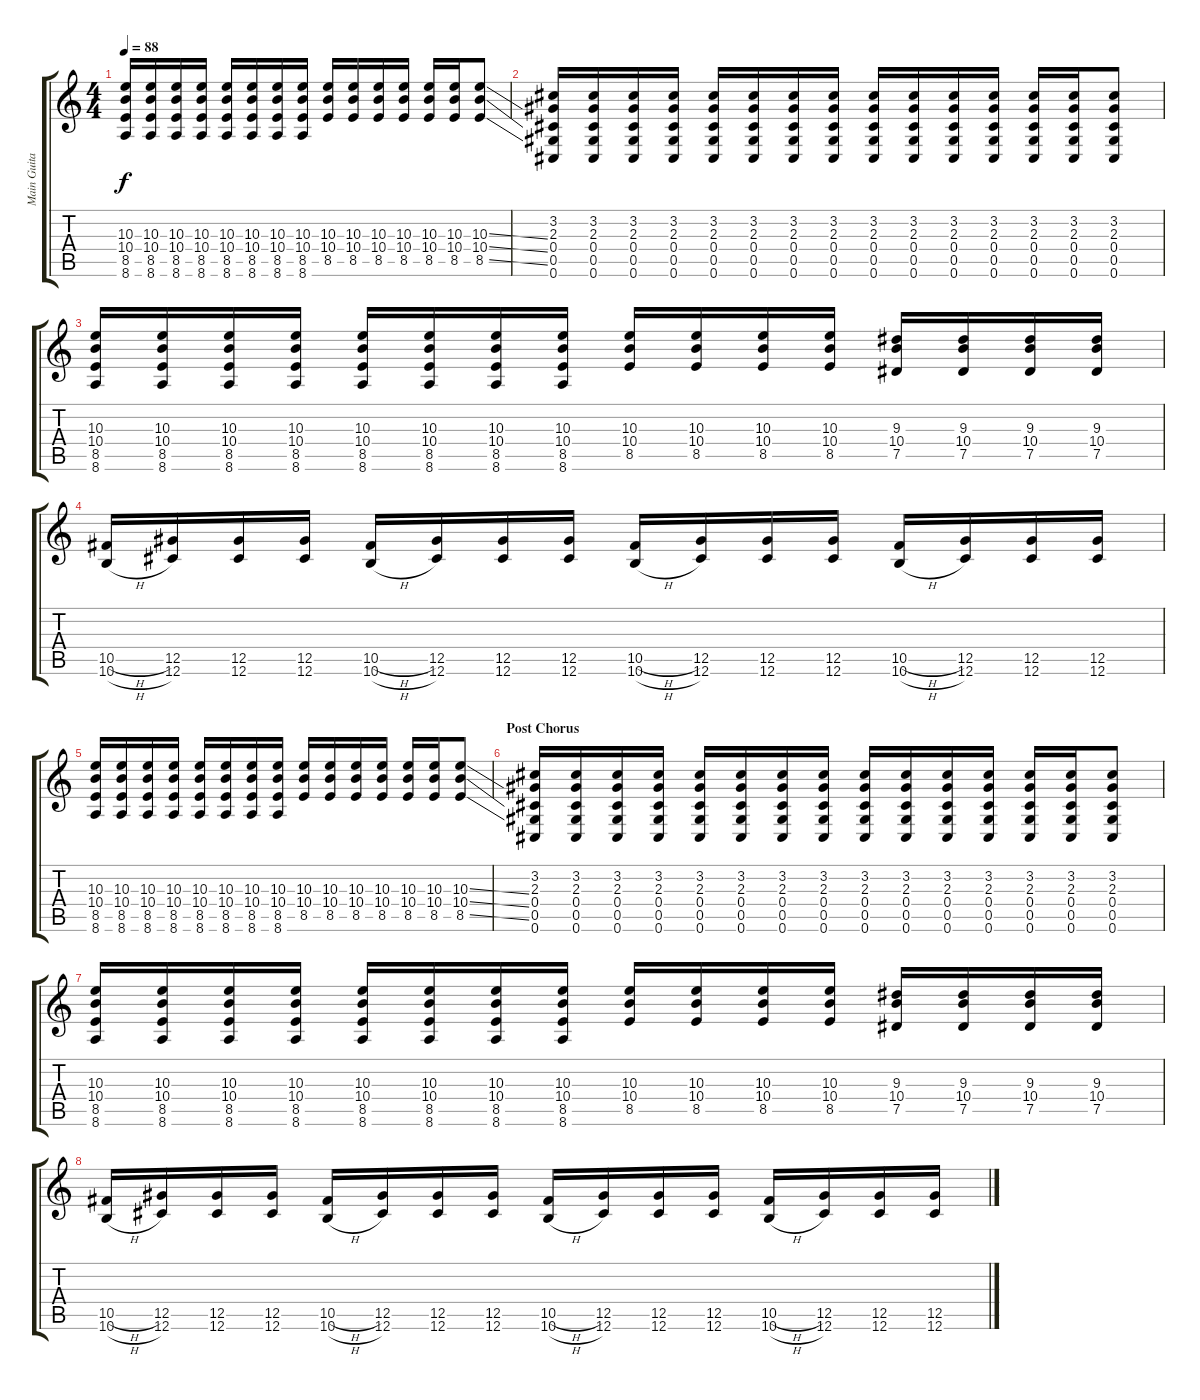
\track ("Main Guitar" "Main Guita") {instrument distortionguitar}
\staff {score tabs}
\tuning (Eb4 Bb3 Gb3 Db3 Ab2 Db2) {hide}
\ts (4 4)
\tempo 88
\clef g2
\ks c
(10.3 10.4 8.5 8.6).16{dy f} (10.3 10.4 8.5 8.6).16 (10.3 10.4 8.5 8.6).16 (10.3 10.4 8.5 8.6).16 (10.3 10.4 8.5 8.6).16 (10.3 10.4 8.5 8.6).16 (10.3 10.4 8.5 8.6).16 (10.3 10.4 8.5 8.6).16 (10.3 10.4 8.5).16 (10.3 10.4 8.5).16 (10.3 10.4 8.5).16 (10.3 10.4 8.5).16 (10.3 10.4 8.5).16 (10.3 10.4 8.5).16 (10.3{ss} 10.4{ss} 8.5{ss}).8 |
(3.2 2.3 0.4 0.5 0.6).16 (3.2 2.3 0.4 0.5 0.6).16 (3.2 2.3 0.4 0.5 0.6).16 (3.2 2.3 0.4 0.5 0.6).16 (3.2 2.3 0.4 0.5 0.6).16 (3.2 2.3 0.4 0.5 0.6).16 (3.2 2.3 0.4 0.5 0.6).16 (3.2 2.3 0.4 0.5 0.6).16 (3.2 2.3 0.4 0.5 0.6).16 (3.2 2.3 0.4 0.5 0.6).16 (3.2 2.3 0.4 0.5 0.6).16 (3.2 2.3 0.4 0.5 0.6).16 (3.2 2.3 0.4 0.5 0.6).16 (3.2 2.3 0.4 0.5 0.6).16 (3.2 2.3 0.4 0.5 0.6).8 |
(10.3 10.4 8.5 8.6).16 (10.3 10.4 8.5 8.6).16 (10.3 10.4 8.5 8.6).16 (10.3 10.4 8.5 8.6).16 (10.3 10.4 8.5 8.6).16 (10.3 10.4 8.5 8.6).16 (10.3 10.4 8.5 8.6).16 (10.3 10.4 8.5 8.6).16 (10.3 10.4 8.5).16 (10.3 10.4 8.5).16 (10.3 10.4 8.5).16 (10.3 10.4 8.5).16 (9.3 10.4 7.5).16 (9.3 10.4 7.5).16 (9.3 10.4 7.5).16 (9.3 10.4 7.5).16 |
(10.5{h} 10.6{h}).16 (12.5 12.6).16 (12.5 12.6).16 (12.5 12.6).16 (10.5{h} 10.6{h}).16 (12.5 12.6).16 (12.5 12.6).16 (12.5 12.6).16 (10.5{h} 10.6{h}).16 (12.5 12.6).16 (12.5 12.6).16 (12.5 12.6).16 (10.5{h} 10.6{h}).16 (12.5 12.6).16 (12.5 12.6).16 (12.5 12.6).16 |
(10.3 10.4 8.5 8.6).16 (10.3 10.4 8.5 8.6).16 (10.3 10.4 8.5 8.6).16 (10.3 10.4 8.5 8.6).16 (10.3 10.4 8.5 8.6).16 (10.3 10.4 8.5 8.6).16 (10.3 10.4 8.5 8.6).16 (10.3 10.4 8.5 8.6).16 (10.3 10.4 8.5).16 (10.3 10.4 8.5).16 (10.3 10.4 8.5).16 (10.3 10.4 8.5).16 (10.3 10.4 8.5).16 (10.3 10.4 8.5).16 (10.3{ss} 10.4{ss} 8.5{ss}).8 |
\section ("" "Post Chorus")
(3.2 2.3 0.4 0.5 0.6).16 (3.2 2.3 0.4 0.5 0.6).16 (3.2 2.3 0.4 0.5 0.6).16 (3.2 2.3 0.4 0.5 0.6).16 (3.2 2.3 0.4 0.5 0.6).16 (3.2 2.3 0.4 0.5 0.6).16 (3.2 2.3 0.4 0.5 0.6).16 (3.2 2.3 0.4 0.5 0.6).16 (3.2 2.3 0.4 0.5 0.6).16 (3.2 2.3 0.4 0.5 0.6).16 (3.2 2.3 0.4 0.5 0.6).16 (3.2 2.3 0.4 0.5 0.6).16 (3.2 2.3 0.4 0.5 0.6).16 (3.2 2.3 0.4 0.5 0.6).16 (3.2 2.3 0.4 0.5 0.6).8 |
(10.3 10.4 8.5 8.6).16 (10.3 10.4 8.5 8.6).16 (10.3 10.4 8.5 8.6).16 (10.3 10.4 8.5 8.6).16 (10.3 10.4 8.5 8.6).16 (10.3 10.4 8.5 8.6).16 (10.3 10.4 8.5 8.6).16 (10.3 10.4 8.5 8.6).16 (10.3 10.4 8.5).16 (10.3 10.4 8.5).16 (10.3 10.4 8.5).16 (10.3 10.4 8.5).16 (9.3 10.4 7.5).16 (9.3 10.4 7.5).16 (9.3 10.4 7.5).16 (9.3 10.4 7.5).16 |
(10.5{h} 10.6{h}).16 (12.5 12.6).16 (12.5 12.6).16 (12.5 12.6).16 (10.5{h} 10.6{h}).16 (12.5 12.6).16 (12.5 12.6).16 (12.5 12.6).16 (10.5{h} 10.6{h}).16 (12.5 12.6).16 (12.5 12.6).16 (12.5 12.6).16 (10.5{h} 10.6{h}).16 (12.5 12.6).16 (12.5 12.6).16 (12.5 12.6).16
